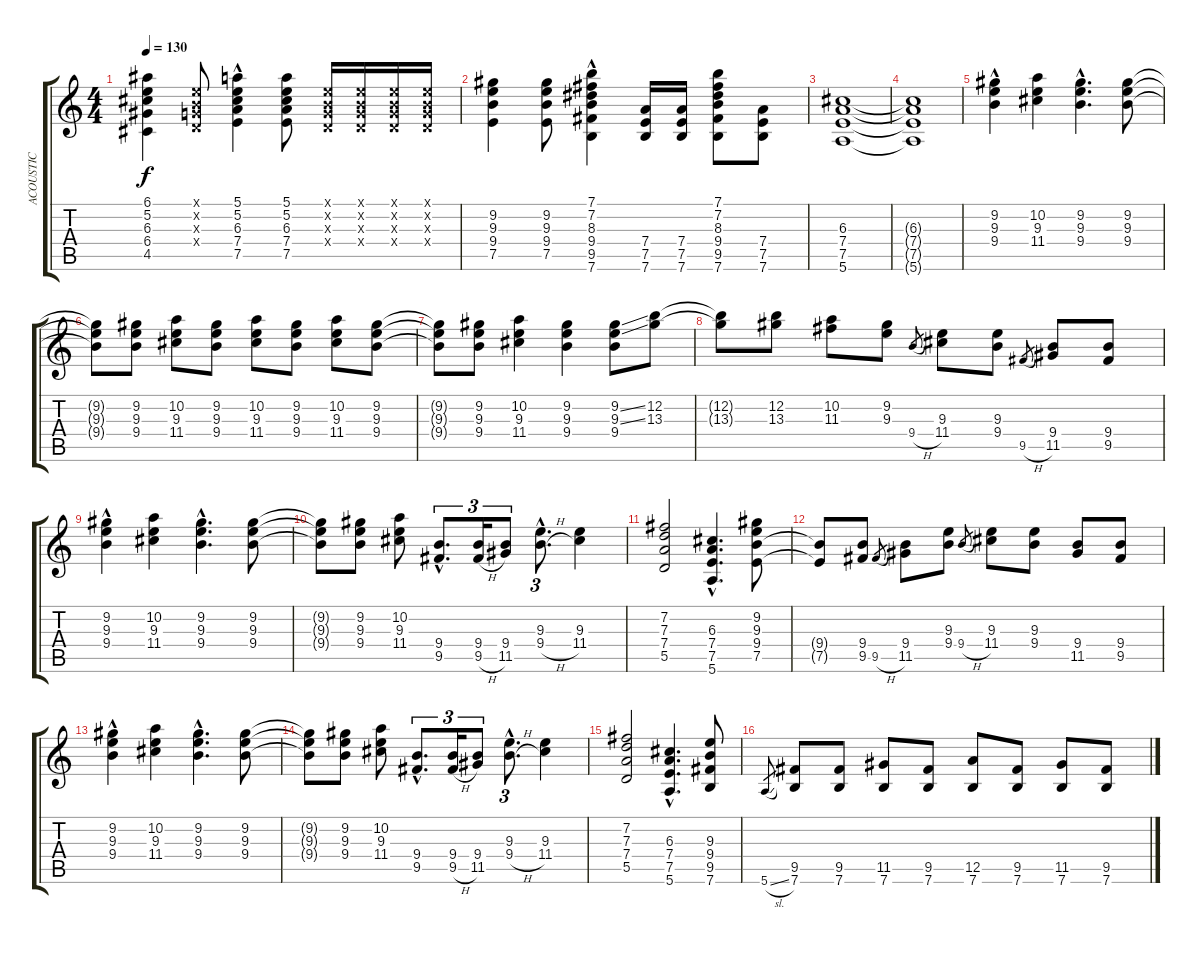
\track ("ACOUSTIC" "ACOUSTIC") {instrument acousticguitarsteel}
\staff {score tabs}
\tuning (E4 B3 G3 D3 A2 E2) {hide}
\ts (4 4)
\tempo 130
\clef g2
\ks c
(6.1 5.2 6.3 6.4 4.5).4{dy f} (0.1{x} 0.2{x} 0.3{x} 0.4{x}).8 (5.1{hac} 5.2 6.3 7.4 7.5).4 (5.1 5.2 6.3 7.4 7.5).8 (0.1{x} 0.2{x} 0.3{x} 0.4{x}).16 (0.1{x} 0.2{x} 0.3{x} 0.4{x}).16 (0.1{x} 0.2{x} 0.3{x} 0.4{x}).16 (0.1{x} 0.2{x} 0.3{x} 0.4{x}).16 |
(9.2 9.3 9.4 7.5).4 (9.2 9.3 9.4 7.5).8 (7.1{hac} 7.2 8.3 9.4 9.5 7.6).4 (7.4 7.5 7.6).16 (7.4 7.5 7.6).16 (7.1 7.2 8.3 9.4 9.5 7.6).8 (7.4 7.5 7.6).8 |
(6.3 7.4 7.5 5.6).1 |
(6.3{t} 7.4{t} 7.5{t} 5.6{t}).1 |
(9.2{hac} 9.3 9.4).4 (10.2 9.3 11.4).4 (9.2 9.3{hac} 9.4{hac}).4{d} (9.2 9.3 9.4).8 |
(9.2{t} 9.3{t} 9.4{t}).8 (9.2 9.3 9.4).8 (10.2 9.3 11.4).8 (9.2 9.3 9.4).8 (10.2 9.3 11.4).8 (9.2 9.3 9.4).8 (10.2 9.3 11.4).8 (9.2 9.3 9.4).8 |
(9.2{t} 9.3{t} 9.4{t}).8 (9.2 9.3 9.4).8 (10.2 9.3 11.4).4 (9.2 9.3 9.4).4 (9.2{ss} 9.3{ss} 9.4).8 (12.2 13.3).8 |
(12.2{t} 13.3{t}).8 (12.2 13.3).8 (10.2 11.3).8 (9.2 9.3).8 9.4{h}.8{gr} (9.3 11.4).8 (9.3 9.4).8 9.5{h}.8{gr} (9.4 11.5).8 (9.4 9.5).8 |
(9.2{hac} 9.3 9.4).4 (10.2 9.3 11.4).4 (9.2 9.3{hac} 9.4{hac}).4{d} (9.2 9.3 9.4).8 |
(9.2{t} 9.3{t} 9.4{t}).8 (9.2 9.3 9.4).8 (10.2 9.3 11.4).8 (9.4{hac} 9.5{hac}).8{d tu (3 2)} (9.4 9.5{h}).16{tu (3 2)} (9.4 11.5).8{tu (3 2)} (9.3{hac} 9.4{h hac}).8{d tu (3 2)} (9.3 11.4).4 |
(7.2 7.3 7.4 5.5).2 (6.3{hac} 7.4{hac} 7.5{hac} 5.6{hac}).4{d} (9.2 9.3 9.4 7.5).8 |
(9.4{t} 7.5{t}).8 (9.4 9.5).8 9.5{h}.8{gr} (9.4 11.5).8 (9.3 9.4).8 9.4{h}.8{gr} (9.3 11.4).8 (9.3 9.4).8 (9.4 11.5).8 (9.4 9.5).8 |
(9.2{hac} 9.3 9.4).4 (10.2 9.3 11.4).4 (9.2 9.3{hac} 9.4{hac}).4{d} (9.2 9.3 9.4).8 |
(9.2{t} 9.3{t} 9.4{t}).8 (9.2 9.3 9.4).8 (10.2 9.3 11.4).8 (9.4{hac} 9.5{hac}).8{d tu (3 2)} (9.4 9.5{h}).16{tu (3 2)} (9.4 11.5).8{tu (3 2)} (9.3{hac} 9.4{h hac}).8{d tu (3 2)} (9.3 11.4).4 |
(7.2 7.3 7.4 5.5).2 (6.3{hac} 7.4{hac} 7.5{hac} 5.6{hac}).4{d} (9.3 9.4 9.5 7.6).8 |
5.6{sl}.8{gr} (9.5 7.6).8 (9.5 7.6).8 (11.5 7.6).8 (9.5 7.6).8 (12.5 7.6).8 (9.5 7.6).8 (11.5 7.6).8 (9.5 7.6).8
